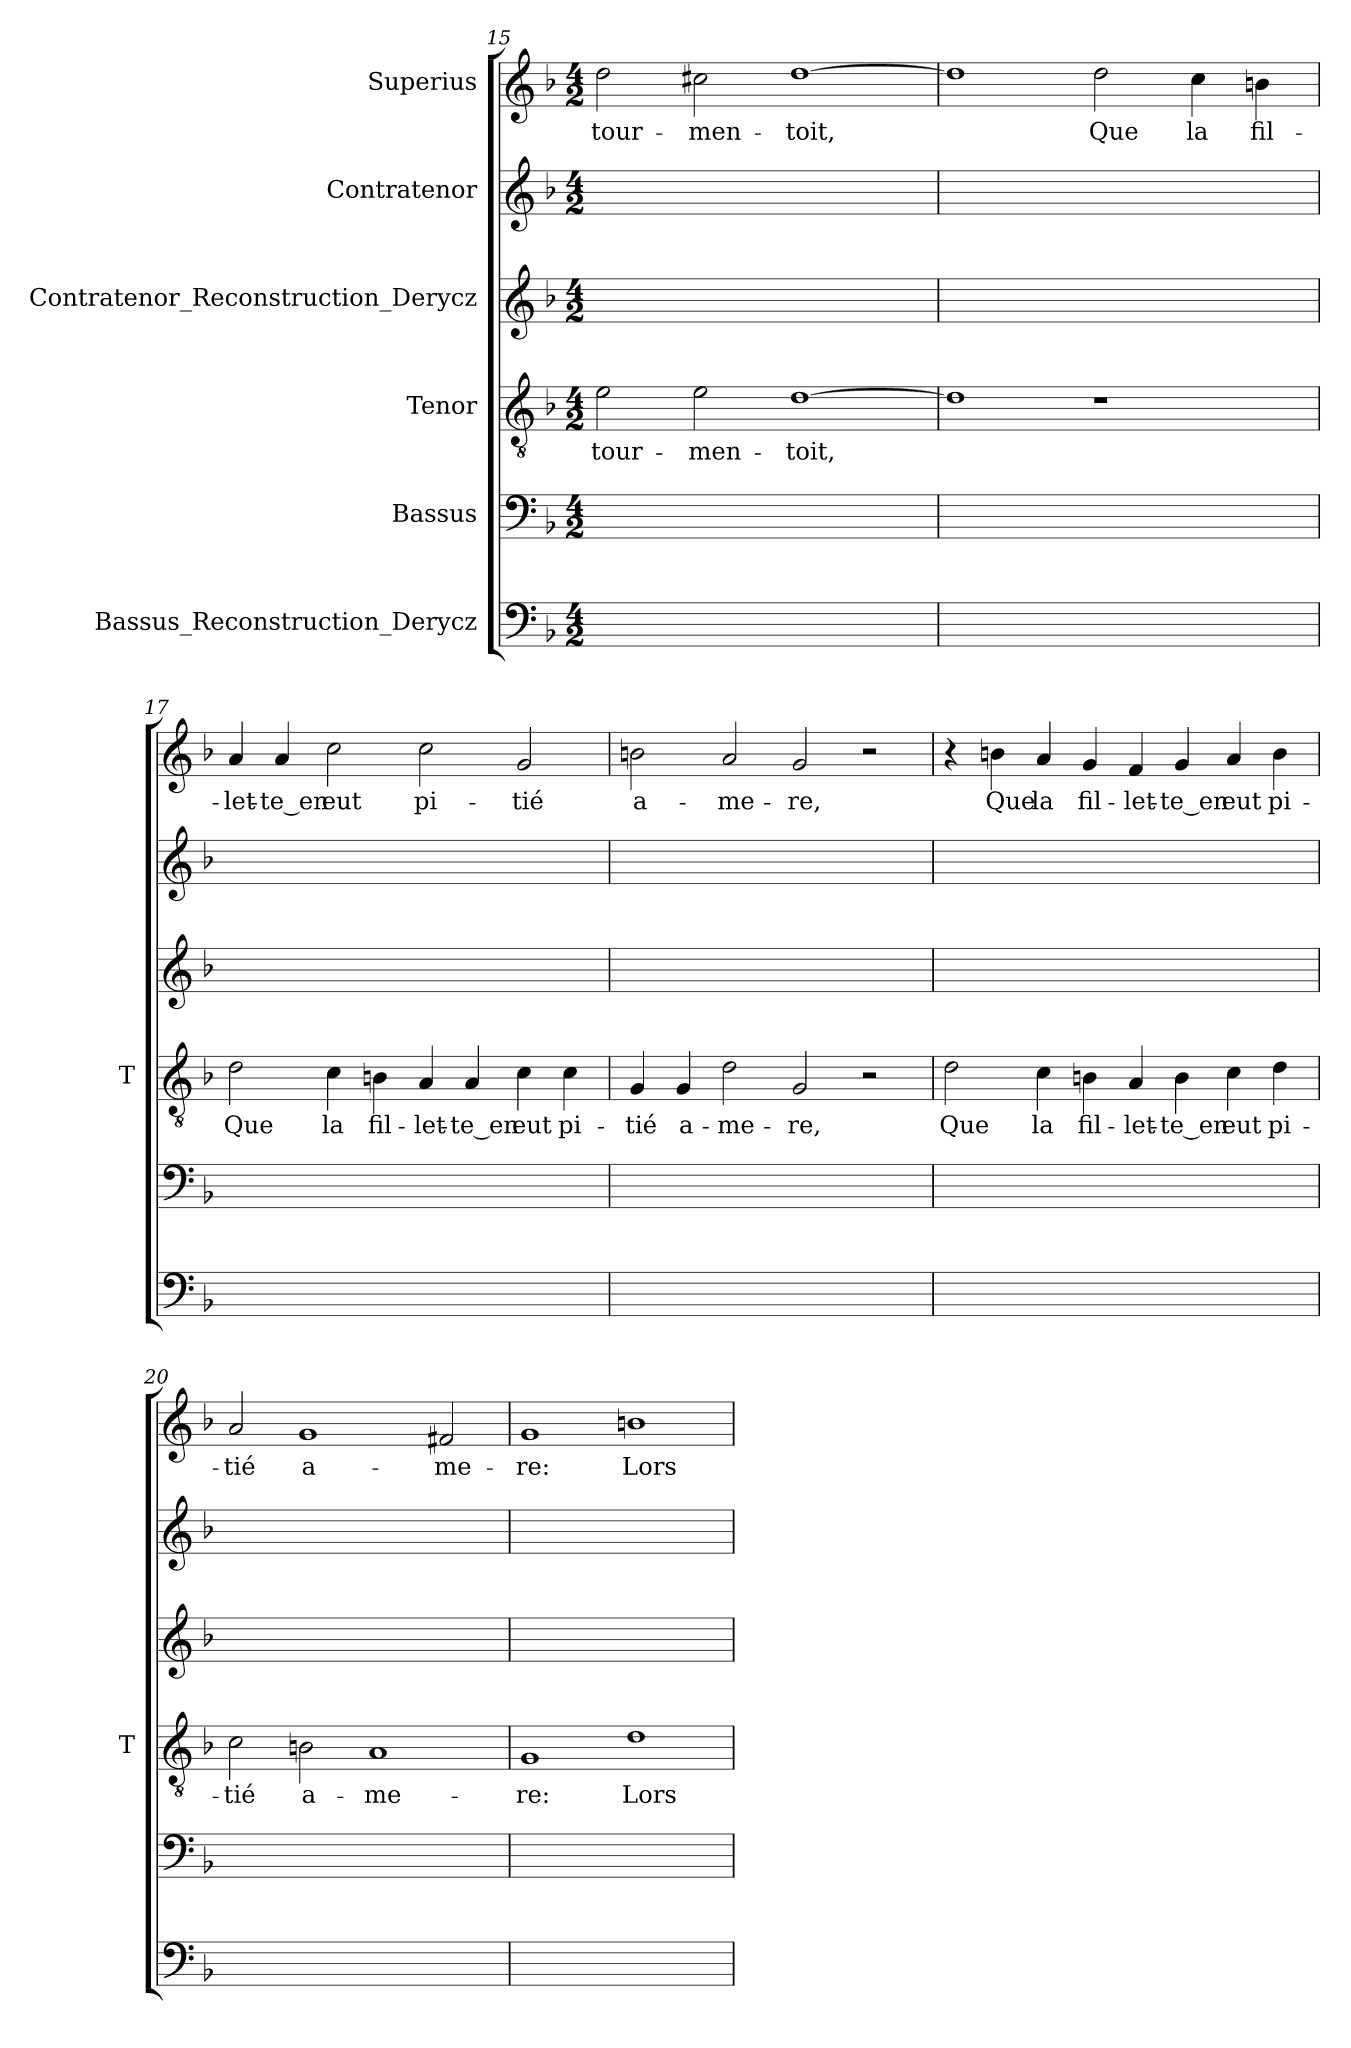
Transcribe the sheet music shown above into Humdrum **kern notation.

**kern	**kern	**kern	**text	**kern	**kern	**kern	**text
*part6	*part5	*part4	*part4	*part3	*part2	*part1	*part1
*staff6	*staff5	*staff4	*staff4	*staff3	*staff2	*staff1	*staff1
*I"Bassus_Reconstruction_Derycz	*I"Bassus	*I"Tenor	*	*I"Contratenor_Reconstruction_Derycz	*I"Contratenor	*I"Superius	*
*	*	*I'T	*	*	*	*	*
*clefF4	*clefF4	*clefGv2	*	*clefG2	*clefG2	*clefG2	*
*k[b-]	*k[b-]	*k[b-]	*	*k[b-]	*k[b-]	*k[b-]	*
*M4/2	*M4/2	*M4/2	*	*M4/2	*M4/2	*M4/2	*
=15	=15	=15	=15	=15	=15	=15	=15
0ryy	0ryy	2e	tour-	0ryy	0ryy	2dd	tour-
.	.	2e	men-	.	.	2cc#X	men-
.	.	[1d	-toit,	.	.	[1dd	-toit,
=16	=16	=16	=16	=16	=16	=16	=16
0ryy	0ryy	1d]	.	0ryy	0ryy	1dd]	.
.	.	1r	.	.	.	2dd	-Que
.	.	.	.	.	.	4cc	-la
.	.	.	.	.	.	4b	fil-
=17	=17	=17	=17	=17	=17	=17	=17
0ryy	0ryy	2d	-Que	0ryy	0ryy	4a	let-
.	.	.	.	.	.	4a	-te_en
.	.	4c	-la	.	.	2cc	-eut
.	.	4B	fil-	.	.	.	.
.	.	4A	let-	.	.	2cc	pi-
.	.	4A	-te_en	.	.	.	.
.	.	4c	-eut	.	.	2g	-tié
.	.	4c	pi-	.	.	.	.
=18	=18	=18	=18	=18	=18	=18	=18
0ryy	0ryy	4G	-tié	0ryy	0ryy	2b	a-
.	.	4G	a-	.	.	.	.
.	.	2d	me-	.	.	2a	me-
.	.	2G	-re,	.	.	2g	-re,
.	.	2r	.	.	.	2r	.
=19	=19	=19	=19	=19	=19	=19	=19
0ryy	0ryy	2d	-Que	0ryy	0ryy	4r	.
.	.	.	.	.	.	4b	-Que
.	.	4c	-la	.	.	4a	-la
.	.	4B	fil-	.	.	4g	fil-
.	.	4A	let-	.	.	4f	let-
.	.	4B	-te_en	.	.	4g	-te_en
.	.	4c	-eut	.	.	4a	-eut
.	.	4d	pi-	.	.	4b	pi-
=20	=20	=20	=20	=20	=20	=20	=20
0ryy	0ryy	2c	-tié	0ryy	0ryy	2a	-tié
.	.	2B	a-	.	.	1g	a-
.	.	1A	me-	.	.	.	.
.	.	.	.	.	.	2f#X	me-
=21	=21	=21	=21	=21	=21	=21	=21
0ryy	0ryy	1G	-re:	0ryy	0ryy	1g	-re:
.	.	1d	-Lors	.	.	1b	-Lors
=	=	=	=	=	=	=	=
*-	*-	*-	*-	*-	*-	*-	*-
